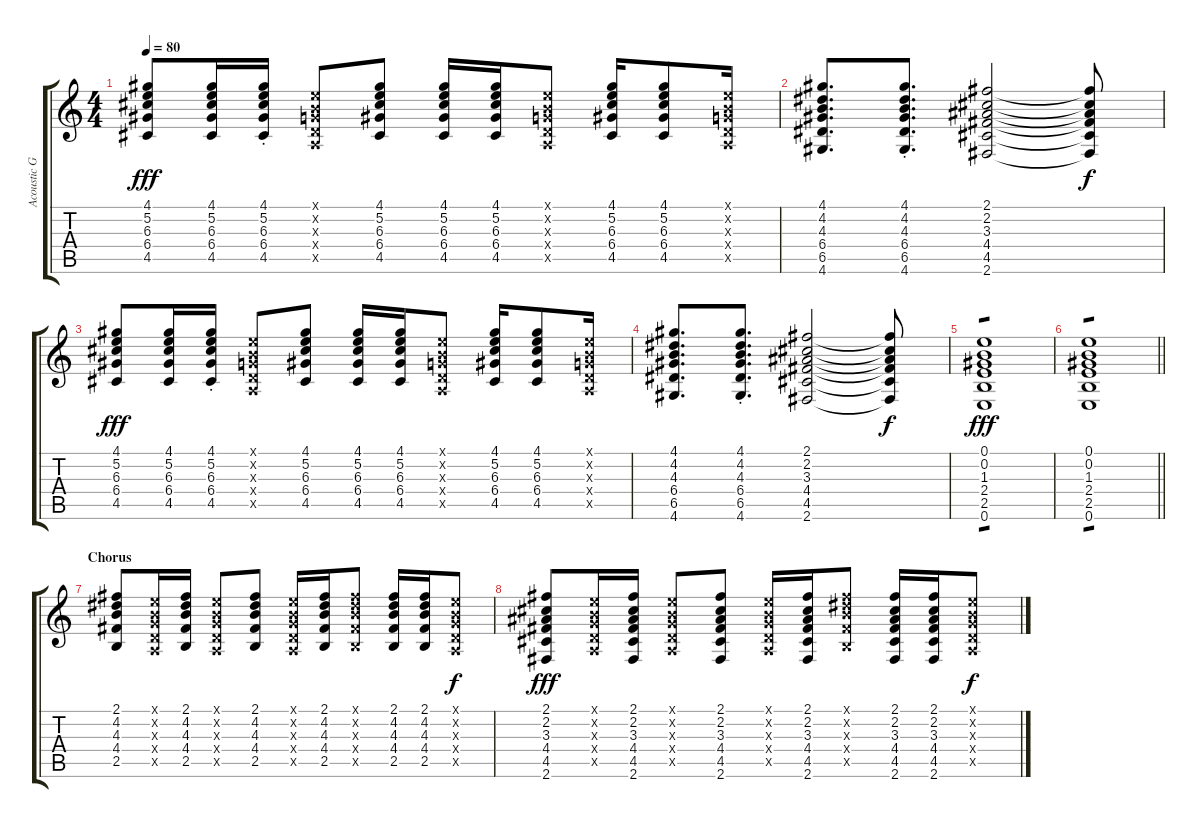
\track ("Acoustic Guitar" "Acoustic G") {instrument acousticguitarsteel}
\staff {score tabs}
\tuning (E4 B3 G3 D3 A2 E2) {hide}
\ts (4 4)
\tempo 80
\clef g2
\ks c
(4.1 5.2 6.3 6.4 4.5).8{dy fff volume 8} (4.1 5.2 6.3 6.4 4.5).16 (4.1{st} 5.2 6.3 6.4 4.5).16 (0.1{x} 0.2{x} 0.3{x} 0.4{x} 0.5{x}).8 (4.1 5.2 6.3 6.4 4.5).8 (4.1 5.2 6.3 6.4 4.5).16 (4.1 5.2 6.3 6.4 4.5).16 (0.1{x} 0.2{x} 0.3{x} 0.4{x} 0.5{x}).8 (4.1 5.2 6.3 6.4 4.5).16 (4.1 5.2 6.3 6.4 4.5).8 (0.1{x} 0.2{x} 0.3{x} 0.4{x} 0.5{x}).16 |
(4.1 4.2 4.3 6.4 6.5 4.6).8{d} (4.1{st} 4.2 4.3 6.4 6.5 4.6).8{d} (2.1 2.2 3.3 4.4 4.5 2.6).2 (2.1{t} 2.2{t} 3.3{t} 4.4{t} 4.5{t} 2.6{t}).8{dy f} |
(4.1 5.2 6.3 6.4 4.5).8{dy fff volume 8} (4.1 5.2 6.3 6.4 4.5).16 (4.1{st} 5.2 6.3 6.4 4.5).16 (0.1{x} 0.2{x} 0.3{x} 0.4{x} 0.5{x}).8 (4.1 5.2 6.3 6.4 4.5).8 (4.1 5.2 6.3 6.4 4.5).16 (4.1 5.2 6.3 6.4 4.5).16 (0.1{x} 0.2{x} 0.3{x} 0.4{x} 0.5{x}).8 (4.1 5.2 6.3 6.4 4.5).16 (4.1 5.2 6.3 6.4 4.5).8 (0.1{x} 0.2{x} 0.3{x} 0.4{x} 0.5{x}).16 |
(4.1 4.2 4.3 6.4 6.5 4.6).8{d} (4.1{st} 4.2 4.3 6.4 6.5 4.6).8{d} (2.1 2.2 3.3 4.4 4.5 2.6).2 (2.1{t} 2.2{t} 3.3{t} 4.4{t} 4.5{t} 2.6{t}).8{dy f} |
(0.1 0.2 1.3 2.4 2.5 0.6).1{tp 1 dy fff} |
\barLineRight lightlight
(0.1 0.2 1.3 2.4 2.5 0.6).1{tp 1} |
\section ("" "Chorus")
(2.1 4.2 4.3 4.4 2.5).8 (0.1{x} 0.2{x} 0.3{x} 0.4{x} 0.5{x}).16 (2.1 4.2 4.3 4.4 2.5).16 (0.1{x} 0.2{x} 0.3{x} 0.4{x} 0.5{x}).8 (2.1 4.2 4.3 4.4 2.5).8 (0.1{x} 0.2{x} 0.3{x} 0.4{x} 0.5{x}).16 (2.1 4.2 4.3 4.4 2.5).16 (2.1{x} 4.2{x} 4.3{x} 4.4{x} 2.5{x}).8 (2.1 4.2 4.3 4.4 2.5).16 (2.1 4.2 4.3 4.4 2.5).16 (0.1{x} 0.2{x} 0.3{x} 0.4{x} 0.5{x}).8{dy f} |
(2.1 2.2 3.3 4.4 4.5 2.6).8{dy fff} (0.1{x} 0.2{x} 0.3{x} 0.4{x} 0.5{x}).16 (2.1 2.2 3.3 4.4 4.5 2.6).16 (0.1{x} 0.2{x} 0.3{x} 0.4{x} 0.5{x}).8 (2.1 2.2 3.3 4.4 4.5 2.6).8 (0.1{x} 0.2{x} 0.3{x} 0.4{x} 0.5{x}).16 (2.1 2.2 3.3 4.4 4.5 2.6).16 (2.1{x} 4.2{x} 4.3{x} 4.4{x} 2.5{x}).8 (2.1 2.2 3.3 4.4 4.5 2.6).16 (2.1 2.2 3.3 4.4 4.5 2.6).16 (0.1{x} 0.2{x} 0.3{x} 0.4{x} 0.5{x}).8{dy f}
